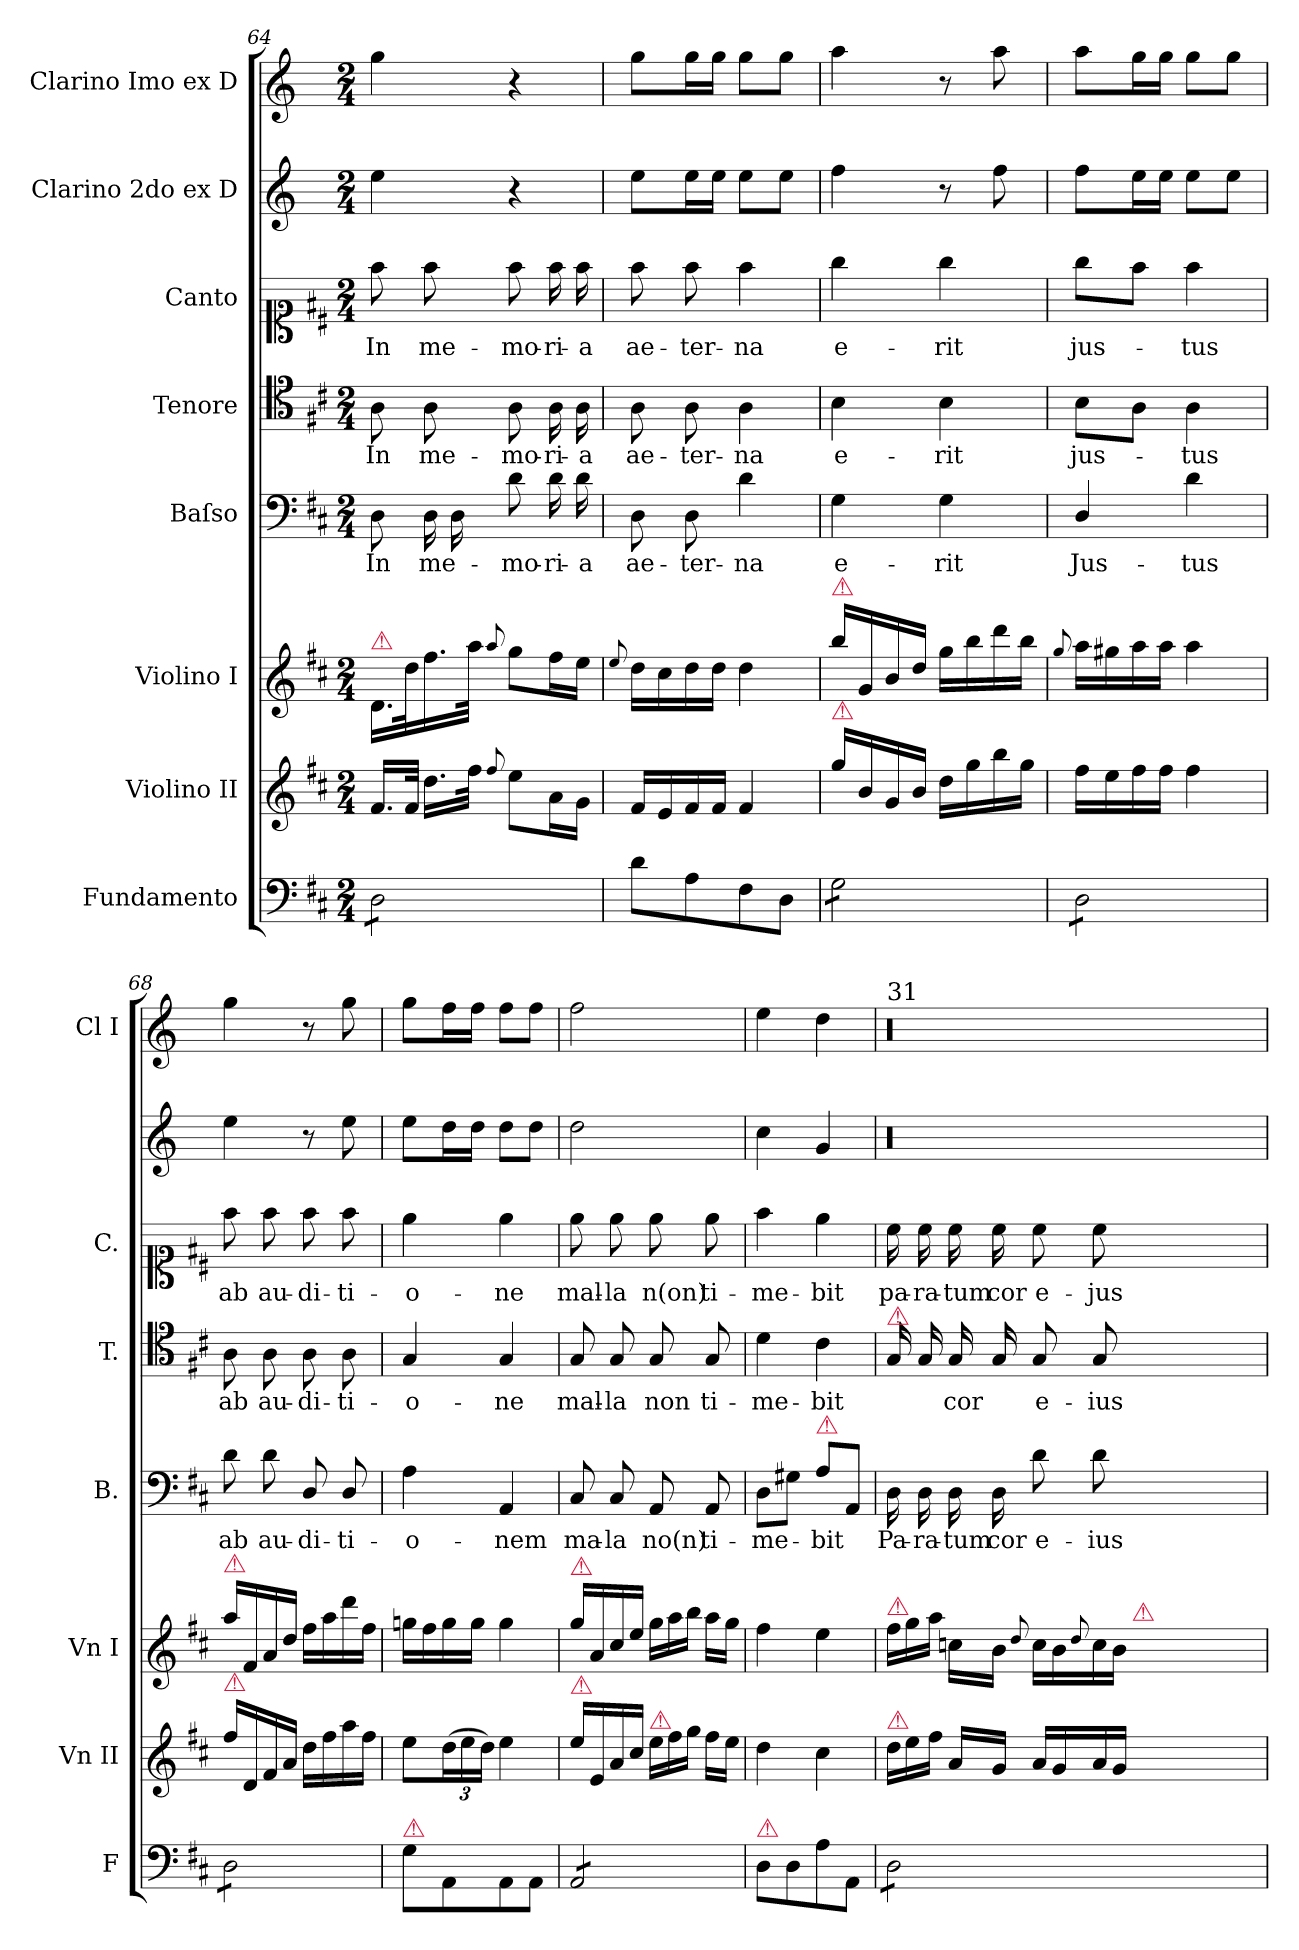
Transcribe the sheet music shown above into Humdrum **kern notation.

**kern	**kern	**kern	**kern	**text	**kern	**text	**kern	**text	**kern	**kern
*part8	*part7	*part6	*part5	*part5	*part4	*part4	*part3	*part3	*part2	*part1
*staff8	*staff7	*staff6	*staff5	*staff5	*staff4	*staff4	*staff3	*staff3	*staff2	*staff1
*I"Fundamento	*I"Violino II	*I"Violino I	*I"Baſso	*	*I"Tenore	*	*I"Canto	*	*I"Clarino 2do ex D	*I"Clarino Imo ex D
*I'F	*I'Vn II	*I'Vn I	*I'B.	*	*I'T.	*	*I'C.	*	*	*I'Cl I
*clefF4	*clefG2	*clefG2	*clefF4	*	*clefC4	*	*clefC1	*	*clefG2	*clefG2
*	*	*	*	*	*	*	*	*	*ITrd-1c-2	*ITrd-1c-2
*k[f#c#]	*k[f#c#]	*k[f#c#]	*k[f#c#]	*	*k[f#c#]	*	*k[f#c#]	*	*k[f#c#]	*k[f#c#]
*M2/4	*M2/4	*M2/4	*M2/4	*	*M2/4	*	*M2/4	*	*M2/4	*M2/4
=64	=64	=64	=64	=64	=64	=64	=64	=64	=64	=64
!	!	!LO:TX:a:color=crimson:t=⚠	!	!	!	!	!	!	!	!
*tremolo	*	*	*	*	*	*	*	*	*	*
8D\L	16.f#/LL	16.d/LL	8D\	In	8A\	In	8ff#\	In	4ff#\	4aa\
.	32f#/JJk	32dd\K	.	.	.	.	.	.	.	.
8D\	16.dd\LL	16.ff#\	16D\	me-	8A\	me-	8ff#\	me-	.	.
.	.	.	16D\	.	.	.	.	.	.	.
.	32ff#\JJk	32aa\JJk	.	.	.	.	.	.	.	.
.	8qqff#/	8qqaa/	.	.	.	.	.	.	.	.
8D\	8ee\L	8gg\L	8d\	-mo-	8A\	-mo-	8ff#\	-mo-	4r	4r
8D\J	16a\L	16ff#\L	16d\	-ri-	16A\	-ri-	16ff#\	-ri-	.	.
*Xtremolo	*	*	*	*	*	*	*	*	*	*
.	16g\JJ	16ee\JJ	16d\	-a	16A\	-a	16ff#\	-a	.	.
=65	=65	=65	=65	=65	=65	=65	=65	=65	=65	=65
.	.	8qqee/	.	.	.	.	.	.	.	.
8d\L	16f#/LL	16dd\LL	8D\	ae-	8A\	ae-	8ff#\	ae-	8ff#\L	8aa\L
.	16e/	16cc#\	.	.	.	.	.	.	.	.
8A\	16f#/	16dd\	8D\	-ter-	8A\	-ter-	8ff#\	-ter-	16ff#\L	16aa\L
.	16f#/JJ	16dd\JJ	.	.	.	.	.	.	16ff#\JJ	16aa\JJ
8F#\	4f#/	4dd\	4d\	-na	4A\	-na	4ff#\	-na	8ff#\L	8aa\L
8D\J	.	.	.	.	.	.	.	.	8ff#\J	8aa\J
=66	=66	=66	=66	=66	=66	=66	=66	=66	=66	=66
!	!	!LO:TX:a:color=crimson:t=⚠	!	!	!	!	!	!	!	!
!	!LO:TX:a:color=crimson:t=⚠	!	!	!	!	!	!	!	!	!
*tremolo	*	*	*	*	*	*	*	*	*	*
8G\L	16gg\LL	16bb\LL	4G\	e-	4B\	e-	4gg\	e-	4gg\	4bb\
.	16b/	16g/	.	.	.	.	.	.	.	.
8G\	16g/	16b/	.	.	.	.	.	.	.	.
.	16b/JJ	16dd/JJ	.	.	.	.	.	.	.	.
8G\	16dd\LL	16gg\LL	4G\	-rit	4B\	-rit	4gg\	-rit	8r	8r
.	16gg\	16bb\	.	.	.	.	.	.	.	.
8G\J	16bb\	16ddd\	.	.	.	.	.	.	8gg\	8bb\
.	16gg\JJ	16bb\JJ	.	.	.	.	.	.	.	.
=67	=67	=67	=67	=67	=67	=67	=67	=67	=67	=67
.	.	8qqgg/	.	.	.	.	.	.	.	.
8D\L	16ff#\LL	16aa\LL	4D/	Jus-	8B\L	jus-	8gg\L	jus-	8gg\L	8bb\L
.	16ee\	16gg#X\	.	.	.	.	.	.	.	.
8D\	16ff#\	16aa\	.	.	8A\J	.	8ff#\J	.	16ff#\L	16aa\L
.	16ff#\JJ	16aa\JJ	.	.	.	.	.	.	16ff#\JJ	16aa\JJ
8D\	4ff#\	4aa\	4d\	-tus	4A\	-tus	4ff#\	-tus	8ff#\L	8aa\L
8D\J	.	.	.	.	.	.	.	.	8ff#\J	8aa\J
=68	=68	=68	=68	=68	=68	=68	=68	=68	=68	=68
!	!	!LO:TX:a:color=crimson:t=⚠	!	!	!	!	!	!	!	!
!	!LO:TX:a:color=crimson:t=⚠	!	!	!	!	!	!	!	!	!
8D\L	16ff#\LL	16aa\LL	8d\	ab	8A\	ab	8ff#\	ab	4ff#\	4aa\
.	16d/	16f#/	.	.	.	.	.	.	.	.
8D\	16f#/	16a/	8d\	au-	8A\	au-	8ff#\	au-	.	.
.	16a/JJ	16dd/JJ	.	.	.	.	.	.	.	.
8D\	16dd\LL	16ff#\LL	8D/	-di-	8A\	-di-	8ff#\	-di-	8r	8r
.	16ff#\	16aa\	.	.	.	.	.	.	.	.
8D\J	16aa\	16ddd\	8D/	-ti-	8A\	-ti-	8ff#\	-ti-	8ff#\	8aa\
*Xtremolo	*	*	*	*	*	*	*	*	*	*
.	16ff#\JJ	16ff#\JJ	.	.	.	.	.	.	.	.
=69	=69	=69	=69	=69	=69	=69	=69	=69	=69	=69
!LO:TX:a:color=crimson:t=⚠	!	!	!	!	!	!	!	!	!	!
8G\L	8ee\L	16ggn\LL	4A\	-o-	4G/	-o-	4ee\	-o-	8ff#\L	8aa\L
.	.	16ff#\	.	.	.	.	.	.	.	.
8AA\	(24dd\L	16gg\	.	.	.	.	.	.	16ee\L	16gg\L
.	24ee\	.	.	.	.	.	.	.	.	.
.	.	16gg\JJ	.	.	.	.	.	.	16ee\JJ	16gg\JJ
.	24dd\JJ)	.	.	.	.	.	.	.	.	.
8AA\	4ee\	4gg\	4AA/	-nem	4G/	-ne	4ee\	-ne	8ee\L	8gg\L
8AA\J	.	.	.	.	.	.	.	.	8ee\J	8gg\J
=70	=70	=70	=70	=70	=70	=70	=70	=70	=70	=70
!	!	!LO:TX:a:color=crimson:t=⚠	!	!	!	!	!	!	!	!
!	!LO:TX:a:color=crimson:t=⚠	!	!	!	!	!	!	!	!	!
*tremolo	*	*	*	*	*	*	*	*	*	*
8AA/L	16ee\LL	16gg\LL	8C#/	ma-	8G/	mal-	8ee\	mal-	2ee\	2gg\
.	16e/	16a/	.	.	.	.	.	.	.	.
8AA/	16a/	16cc#/	8C#/	-la	8G/	-la	8ee\	-la	.	.
.	16cc#/JJ	16ee/JJ	.	.	.	.	.	.	.	.
*	*Xtuplet	*Xtuplet	*	*	*	*	*	*	*	*
!	!LO:TX:a:color=crimson:t=⚠	!	!	!	!	!	!	!	!	!
8AA/	24ee\LL	24gg\LL	8AA/	no(n)	8G/	non	8ee\	n(on)	.	.
.	24ff#\	24aa\	.	.	.	.	.	.	.	.
.	24gg\JJ	24bb\JJ	.	.	.	.	.	.	.	.
8AA/J	16ff#\LL	16aa\LL	8AA/	ti-	8G/	ti-	8ee\	ti-	.	.
*Xtremolo	*	*	*	*	*	*	*	*	*	*
.	16ee\JJ	16gg\JJ	.	.	.	.	.	.	.	.
=71	=71	=71	=71	=71	=71	=71	=71	=71	=71	=71
!LO:TX:a:color=crimson:t=⚠	!	!	!	!	!	!	!	!	!	!
8D\L	4dd\	4ff#\	8D\L	-me-	4d\	-me-	4ff#\	-me-	4dd\	4ff#\
8D\	.	.	8G#X\J	.	.	.	.	.	.	.
!	!	!	!LO:TX:a:color=crimson:t=⚠	!	!	!	!	!	!	!
8A\	4cc#\	4ee\	8A\L	-bit	4c#\	-bit	4ee\	-bit	4a/	4ee\
8AA/J	.	.	8AA/J	.	.	.	.	.	.	.
=72	=72	=72	=72	=72	=72	=72	=72	=72	=72	=72
!	!	!	!	!	!	!	!	!	!	!LO:TX:a:t=31
!	!	!	!	!	!LO:TX:a:color=crimson:t=⚠	!	!	!	!	!
!	!	!LO:TX:a:color=crimson:t=⚠	!	!	!	!	!	!	!	!
!	!LO:TX:a:color=crimson:t=⚠	!	!	!	!	!	!	!	!	!
!	!	!	!	!	!	!	!	!	!LO:N:vis=00	!LO:N:vis=00
*tremolo	*	*	*	*	*	*	*	*	*	*
8D\L	24dd\LL	24ff#\LL	16D\	Pa-	16G/	.	16cc#\	pa-	0r	0r
.	24ee\	24gg\	.	.	.	.	.	.	.	.
.	.	.	16D\	-ra-	16G/	.	16cc#\	-ra-	.	.
.	24ff#\JJ	24aa\JJ	.	.	.	.	.	.	.	.
8D\	16a/LL	16ccn\LL	16D\	-tum	16G/	cor	16cc#\	-tum	.	.
.	16g/JJ	16b\JJ	16D\	cor	16G/	.	16cc#\	cor	.	.
.	.	8qqdd/	.	.	.	.	.	.	.	.
8D\	16a/LL	16cc\LL	8d\	e-	8G/	e-	8cc#\	e-	.	.
.	16g/	16b\	.	.	.	.	.	.	.	.
.	.	8qqdd/	.	.	.	.	.	.	.	.
8D\J	16a/	16cc\	8d\	-ius	8G/	-ius	8cc#\	-jus	.	.
*Xtremolo	*	*	*	*	*	*	*	*	*	*
.	16g/JJ	16b\JJ	.	.	.	.	.	.	.	.
!	!	!LO:TX:a:color=crimson:t=⚠	!	!	!	!	!	!	!	!
1.ryy	1.ryy	1.ryy	1.ryy	.	1.ryy	.	1.ryy	.	.	.
=	=	=	=	=	=	=	=	=	=	=
*-	*-	*-	*-	*-	*-	*-	*-	*-	*-	*-
